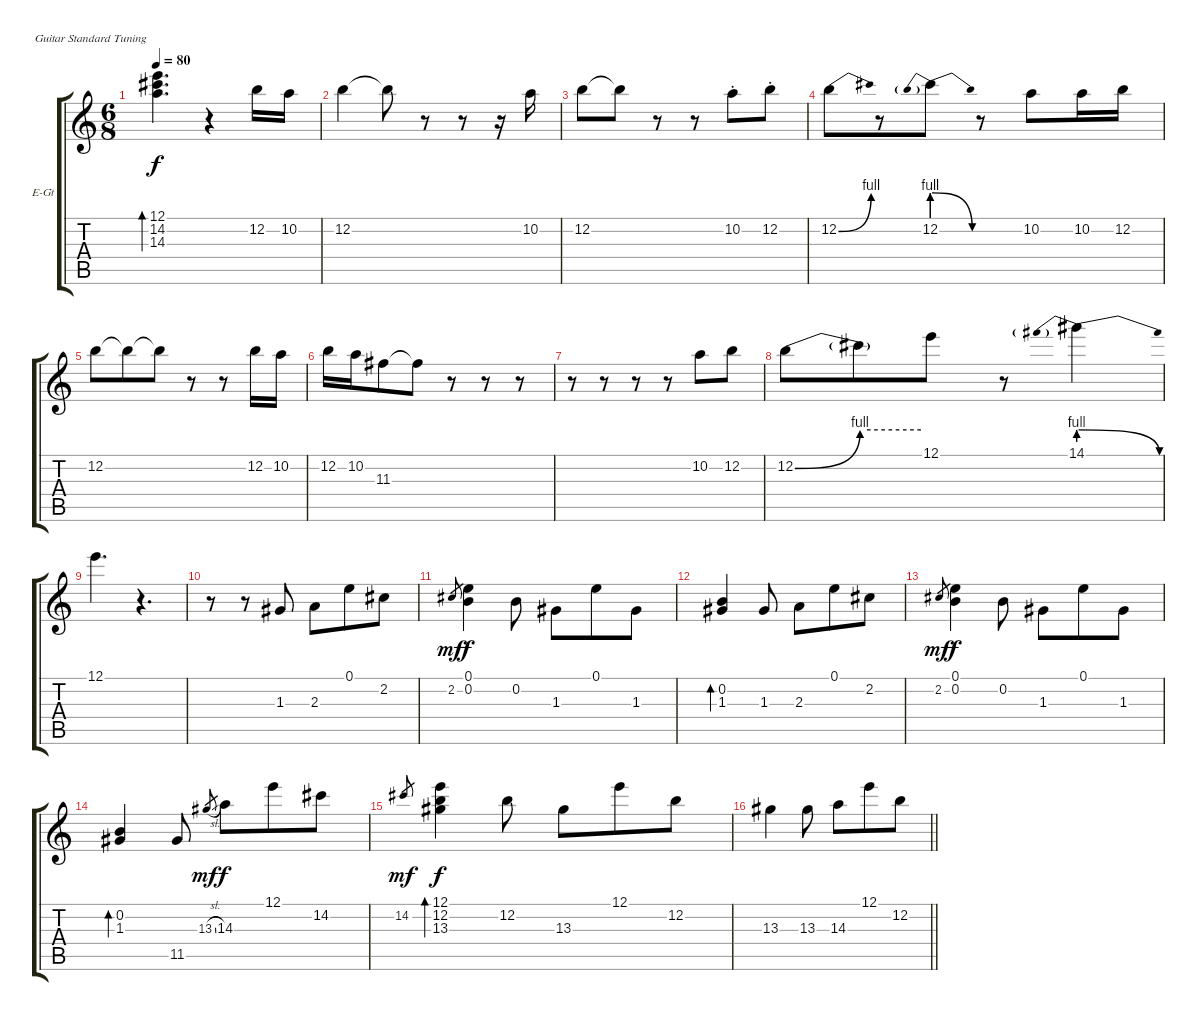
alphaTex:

\bracketExtendMode groupsimilarinstruments
\firstSystemTrackNameOrientation horizontal
\otherSystemsTrackNameOrientation horizontal
\track ("Lead Guitar" "E-Gt") {instrument electricguitarjazz}
\staff {score tabs}
\tuning (E4 B3 G3 D3 A2 E2)
\ts (6 8)
\tempo 80
\clef g2
\ks c
(12.1 14.2 14.3).4{d bd 120 dy f} r.4 12.2.16 10.2.16 |
12.2.4 12.2{t}.8 r.8 r.8 r.16 10.2.16 |
12.2.8 12.2{t}.8 r.8 r.8 10.2{st}.8 12.2{st}.8 |
12.2{be (bend 0 0 60 4)}.8 r.8 12.2{be (prebendrelease 0 4 60 0)}.8 r.8 10.2.8 10.2.16 12.2.16 |
12.2.8 12.2{t}.8 12.2{t}.8 r.8 r.8 12.2.16 10.2.16 |
12.2.16 10.2.16 11.3.8 11.3{t}.8 r.8 r.8 r.8 |
r.8 r.8 r.8 r.8 10.2.8 12.2.8 |
12.2{be (bend 0 0 60 4)}.8 12.2{be (hold 0 4 60 4) t}.8 12.1.8 r.8 14.1{be (prebendrelease 0 4 60 0)}.4 |
12.1.4{d} r.4{d} |
r.8 r.8 1.3.8 2.3.8 0.1.8 2.2.8 |
2.2.8{gr dy mf} (0.1 0.2).4{dy f} 0.2.8 1.3.8 0.1.8 1.3.8 |
(0.2 1.3).4{bd 120} 1.3.8 2.3.8 0.1.8 2.2.8 |
2.2.8{gr dy mf} (0.1 0.2).4{dy f} 0.2.8 1.3.8 0.1.8 1.3.8 |
(0.2 1.3).4{bd 120} 11.5.8 13.3{sl}.8{gr dy mf} 14.3.8{dy f} 12.1.8 14.2.8 |
14.2.8{gr dy mf} (12.1 12.2 13.3).4{bd 120 dy f} 12.2.8 13.3.8 12.1.8 12.2.8 |
\barLineRight lightlight
13.3.4 13.3.8 14.3.8 12.1.8 12.2.8
